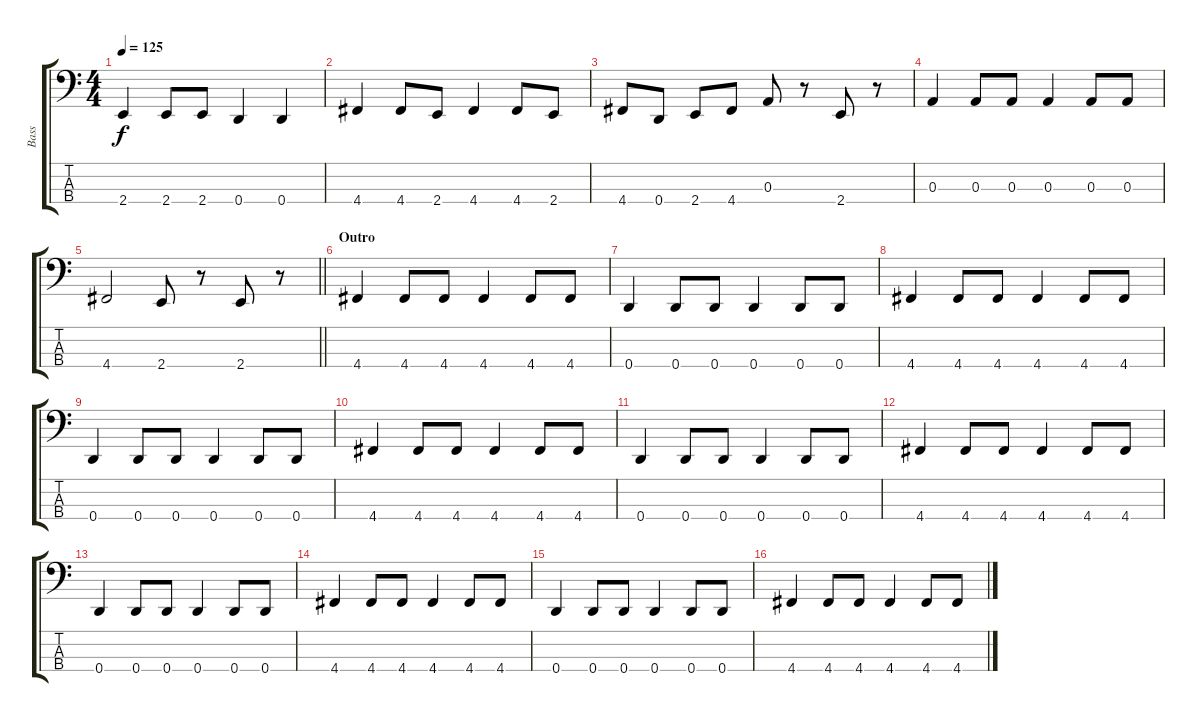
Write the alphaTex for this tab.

\track ("Bass" "Bass") {instrument electricbasspick}
\staff {score tabs}
\tuning (G2 D2 A1 D1) {hide}
\ts (4 4)
\tempo 125
\clef f4
\ks c
2.4.4{dy f} 2.4.8 2.4.8 0.4.4 0.4.4 |
4.4.4 4.4.8 2.4.8 4.4.4 4.4.8 2.4.8 |
4.4.8 0.4.8 2.4.8 4.4.8 0.3.8 r.8 2.4.8 r.8 |
0.3.4 0.3.8 0.3.8 0.3.4 0.3.8 0.3.8 |
\barLineRight lightlight
4.4.2 2.4.8 r.8 2.4.8 r.8 |
\section ("" "Outro")
4.4.4 4.4.8 4.4.8 4.4.4 4.4.8 4.4.8 |
0.4.4 0.4.8 0.4.8 0.4.4 0.4.8 0.4.8 |
4.4.4 4.4.8 4.4.8 4.4.4 4.4.8 4.4.8 |
0.4.4 0.4.8 0.4.8 0.4.4 0.4.8 0.4.8 |
4.4.4 4.4.8 4.4.8 4.4.4 4.4.8 4.4.8 |
0.4.4 0.4.8 0.4.8 0.4.4 0.4.8 0.4.8 |
4.4.4 4.4.8 4.4.8 4.4.4 4.4.8 4.4.8 |
0.4.4 0.4.8 0.4.8 0.4.4 0.4.8 0.4.8 |
4.4.4 4.4.8 4.4.8 4.4.4 4.4.8 4.4.8 |
0.4.4 0.4.8 0.4.8 0.4.4 0.4.8 0.4.8 |
4.4.4 4.4.8 4.4.8 4.4.4 4.4.8 4.4.8
